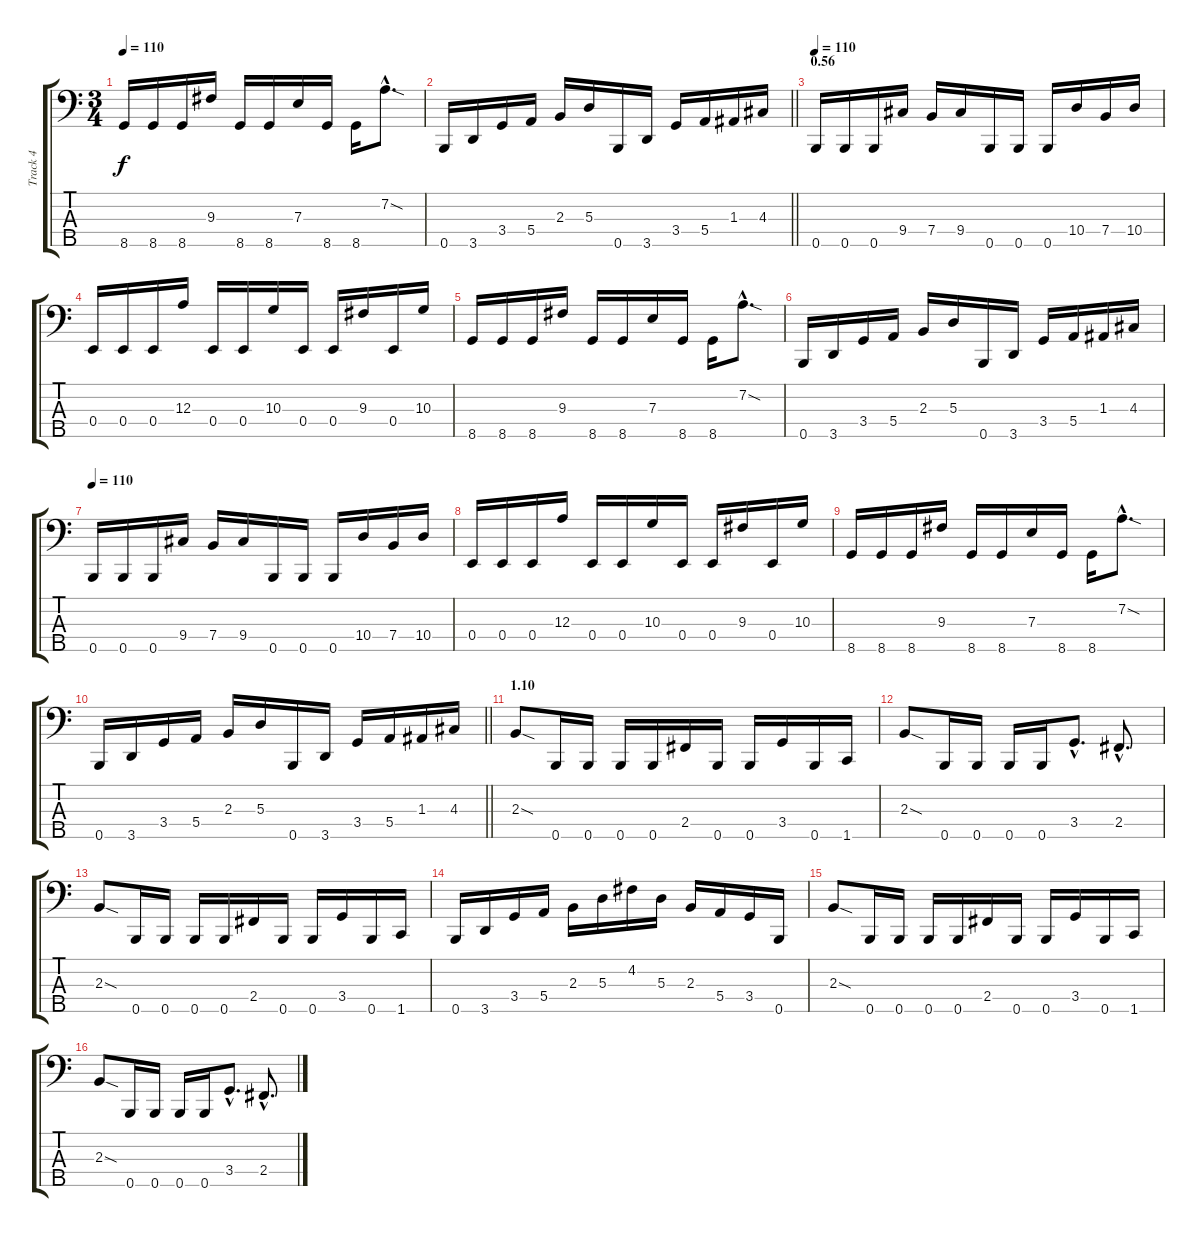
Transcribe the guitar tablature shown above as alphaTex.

\track ("Track 4" "Track 4") {instrument electricbassfinger}
\staff {score tabs}
\tuning (G2 D2 A1 E1 B0) {hide}
\ts (3 4)
\tempo 110
\clef f4
\ks c
8.5.16{dy f} 8.5.16 8.5.16 9.3.16 8.5.16 8.5.16 7.3.16 8.5.16 8.5.16 7.2{sod hac}.8{d} |
\barLineRight lightlight
0.5.16 3.5.16 3.4.16 5.4.16 2.3.16 5.3.16 0.5.16 3.5.16 3.4.16 5.4.16 1.3.16 4.3.16 |
\section ("" "0.56")
\tempo 110
0.5.16 0.5.16 0.5.16 9.4.16 7.4.16 9.4.16 0.5.16 0.5.16 0.5.16 10.4.16 7.4.16 10.4.16 |
0.4.16 0.4.16 0.4.16 12.3.16 0.4.16 0.4.16 10.3.16 0.4.16 0.4.16 9.3.16 0.4.16 10.3.16 |
8.5.16 8.5.16 8.5.16 9.3.16 8.5.16 8.5.16 7.3.16 8.5.16 8.5.16 7.2{sod hac}.8{d} |
0.5.16 3.5.16 3.4.16 5.4.16 2.3.16 5.3.16 0.5.16 3.5.16 3.4.16 5.4.16 1.3.16 4.3.16 |
\tempo 110
0.5.16 0.5.16 0.5.16 9.4.16 7.4.16 9.4.16 0.5.16 0.5.16 0.5.16 10.4.16 7.4.16 10.4.16 |
0.4.16 0.4.16 0.4.16 12.3.16 0.4.16 0.4.16 10.3.16 0.4.16 0.4.16 9.3.16 0.4.16 10.3.16 |
8.5.16 8.5.16 8.5.16 9.3.16 8.5.16 8.5.16 7.3.16 8.5.16 8.5.16 7.2{sod hac}.8{d} |
\barLineRight lightlight
0.5.16 3.5.16 3.4.16 5.4.16 2.3.16 5.3.16 0.5.16 3.5.16 3.4.16 5.4.16 1.3.16 4.3.16 |
\section ("" "1.10")
2.3{sod}.8 0.5.16 0.5.16 0.5.16 0.5.16 2.4.16 0.5.16 0.5.16 3.4.16 0.5.16 1.5.16 |
2.3{sod}.8 0.5.16 0.5.16 0.5.16 0.5.16 3.4{hac}.8{d} 2.4{hac}.8{d} |
2.3{sod}.8 0.5.16 0.5.16 0.5.16 0.5.16 2.4.16 0.5.16 0.5.16 3.4.16 0.5.16 1.5.16 |
0.5.16 3.5.16 3.4.16 5.4.16 2.3.16 5.3.16 4.2.16 5.3.16 2.3.16 5.4.16 3.4.16 0.5.16 |
2.3{sod}.8 0.5.16 0.5.16 0.5.16 0.5.16 2.4.16 0.5.16 0.5.16 3.4.16 0.5.16 1.5.16 |
2.3{sod}.8 0.5.16 0.5.16 0.5.16 0.5.16 3.4{hac}.8{d} 2.4{hac}.8{d}
